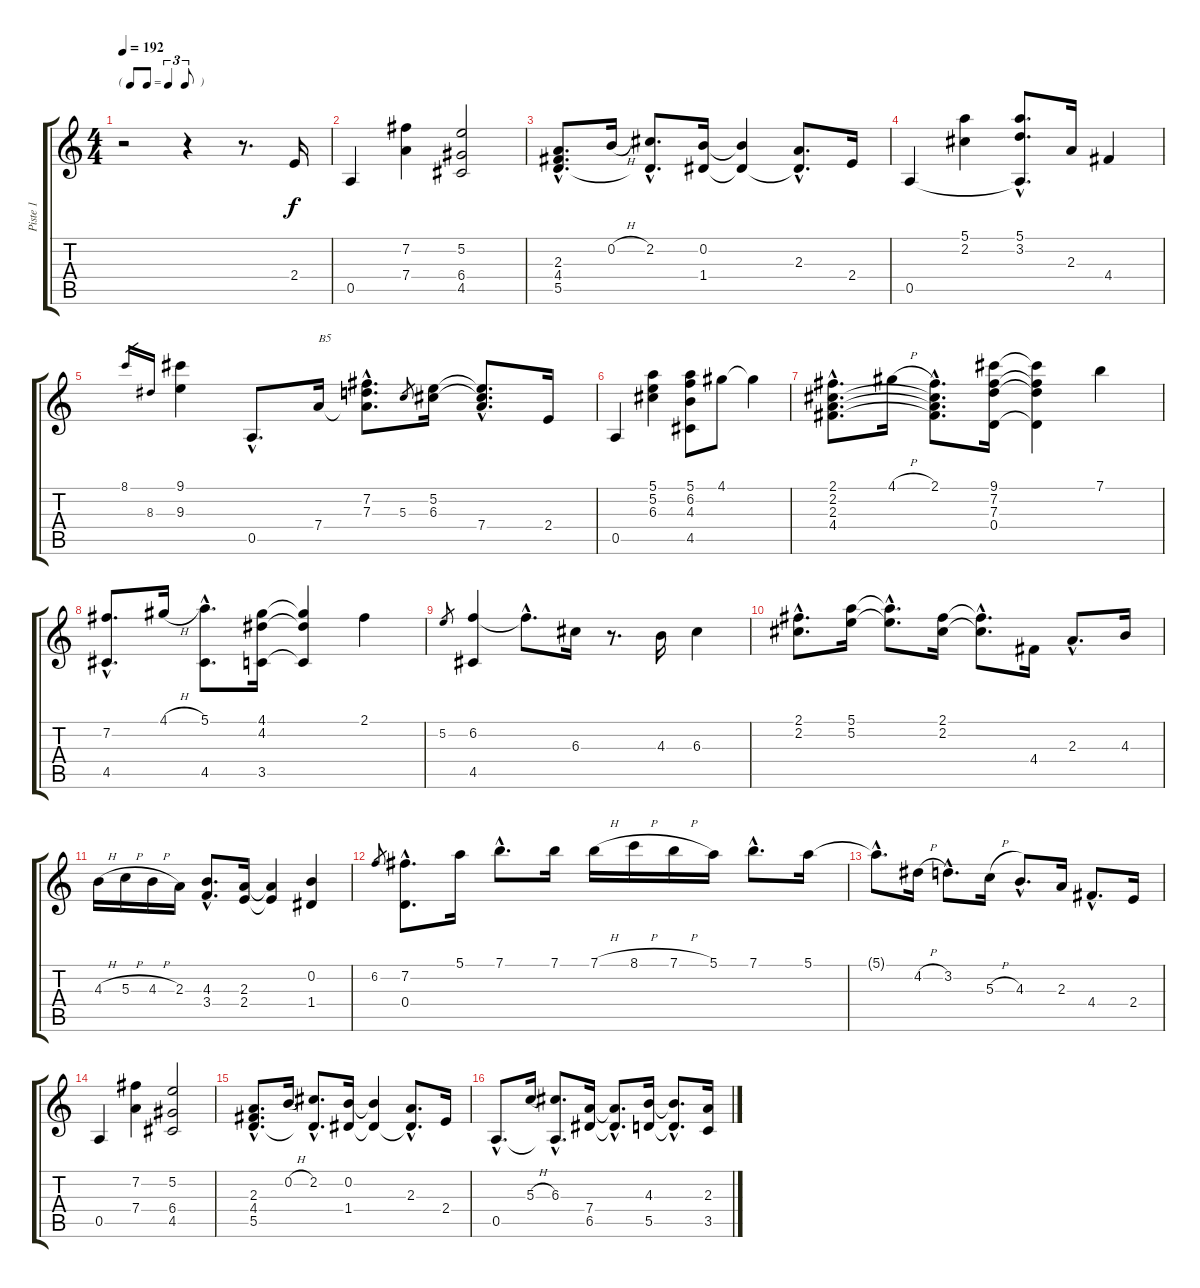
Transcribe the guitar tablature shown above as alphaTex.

\track ("Piste 1" "Piste 1") {instrument acousticguitarsteel}
\staff {score tabs}
\tuning (E4 B3 G3 D3 A2 E2) {hide}
\ts (4 4)
\tf triplet8th
\tempo 192
\clef g2
\ks c
r.2{dy f instrument acousticguitarsteel} r.4 r.8{d} 2.4.16 |
0.5.4 (7.2 7.4).4 (5.2 6.4 4.5).2 |
(2.3{hac} 4.4{hac} 5.5{hac}).8{d} 0.2{h}.16 (2.2{hac} 5.5{hac t}).8{d} (0.2 1.4).16 (0.2{t} 1.4{t}).4 (2.3{hac} 1.4{hac t}).8{d} 2.4.16 |
0.5.4 (5.1 2.2).4 (5.1{hac} 3.2{hac} 0.5{hac t}).8{d} 2.3.16 4.4.4 |
8.1.16{gr} 8.3.16{gr} (9.1 9.3).4 0.5{hac}.8{d} 7.4.16{txt "B5"} (7.2{hac} 7.3{hac} 7.4{hac t}).8{d} 5.3.8{gr} (5.2 6.3).16 (5.2{hac t} 6.3{hac t} 7.4{hac}).8{d} 2.4.16 |
0.5.4 (5.1 5.2 6.3).4 (5.1 6.2 4.3 4.5).8 4.1.8 4.1{t}.4 |
(2.1{hac} 2.2{hac} 2.3{hac} 4.4{hac}).8{d} 4.1{h}.16 (2.1{hac} 2.2{hac t} 2.3{hac t} 4.4{hac t}).8{d} (9.1 7.2 7.3 0.4).16 (9.1{t} 7.2{t} 7.3{t} 0.4{t}).4 7.1.4 |
(7.2{hac} 4.5{hac}).8{d} 4.1{h}.16 (5.1{hac} 4.5{hac}).8{d} (4.1 4.2 3.5).16 (4.1{t} 4.2{t} 3.5{t}).4 2.1.4 |
5.2.8{gr} (6.2 4.5).4 6.2{hac t}.8{d} 6.3.16 r.8{d} 4.3.16 6.3.4 |
(2.1{hac} 2.2{hac}).8{d} (5.1 5.2).16 (5.1{hac t} 5.2{hac t}).8{d} (2.1 2.2).16 (2.1{hac t} 2.2{hac t}).8{d} 4.4.16 2.3{hac}.8{d} 4.3.16 |
4.3{h}.16 5.3{h}.16 4.3{h}.16 2.3.16 (4.3{hac} 3.4{hac}).8{d} (2.3 2.4).16 (2.3{t} 2.4{t}).4 (0.2 1.4).4 |
6.2.8{gr} (7.2{hac} 0.4{hac}).8{d} 5.1.16 7.1{hac}.8{d} 7.1.16 7.1{h}.16 8.1{h}.16 7.1{h}.16 5.1.16 7.1{hac}.8{d} 5.1.16 |
5.1{hac t}.8{d} 4.2{h}.16 3.2{hac}.8{d} 5.3{h}.16 4.3{hac}.8{d} 2.3.16 4.4{hac}.8{d} 2.4.16 |
0.5.4 (7.2 7.4).4 (5.2 6.4 4.5).2 |
(2.3{hac} 4.4{hac} 5.5{hac}).8{d} 0.2{h}.16 (2.2{hac} 5.5{hac t}).8{d} (0.2 1.4).16 (0.2{t} 1.4{t}).4 (2.3{hac} 1.4{hac t}).8{d} 2.4.16 |
0.5{hac}.8{d} 5.3{h}.16 (6.3{hac} 0.5{hac t}).8{d} (7.4 6.5).16 (7.4{hac t} 6.5{hac t}).8{d} (4.3 5.5).16 (4.3{hac t} 5.5{hac t}).8{d} (2.3 3.5).16
